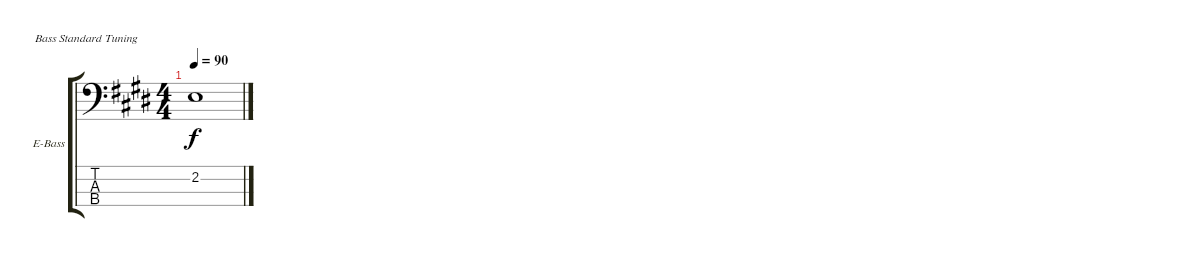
\bracketExtendMode groupsimilarinstruments
\firstSystemTrackNameOrientation horizontal
\otherSystemsTrackNameOrientation horizontal
\track ("Bass" "E-Bass") {instrument electricbassfinger}
\staff {score tabs}
\tuning (G2 D2 A1 E1)
\ts (4 4)
\tempo 90
\clef f4
\ks e
2.2.1{dy f}
